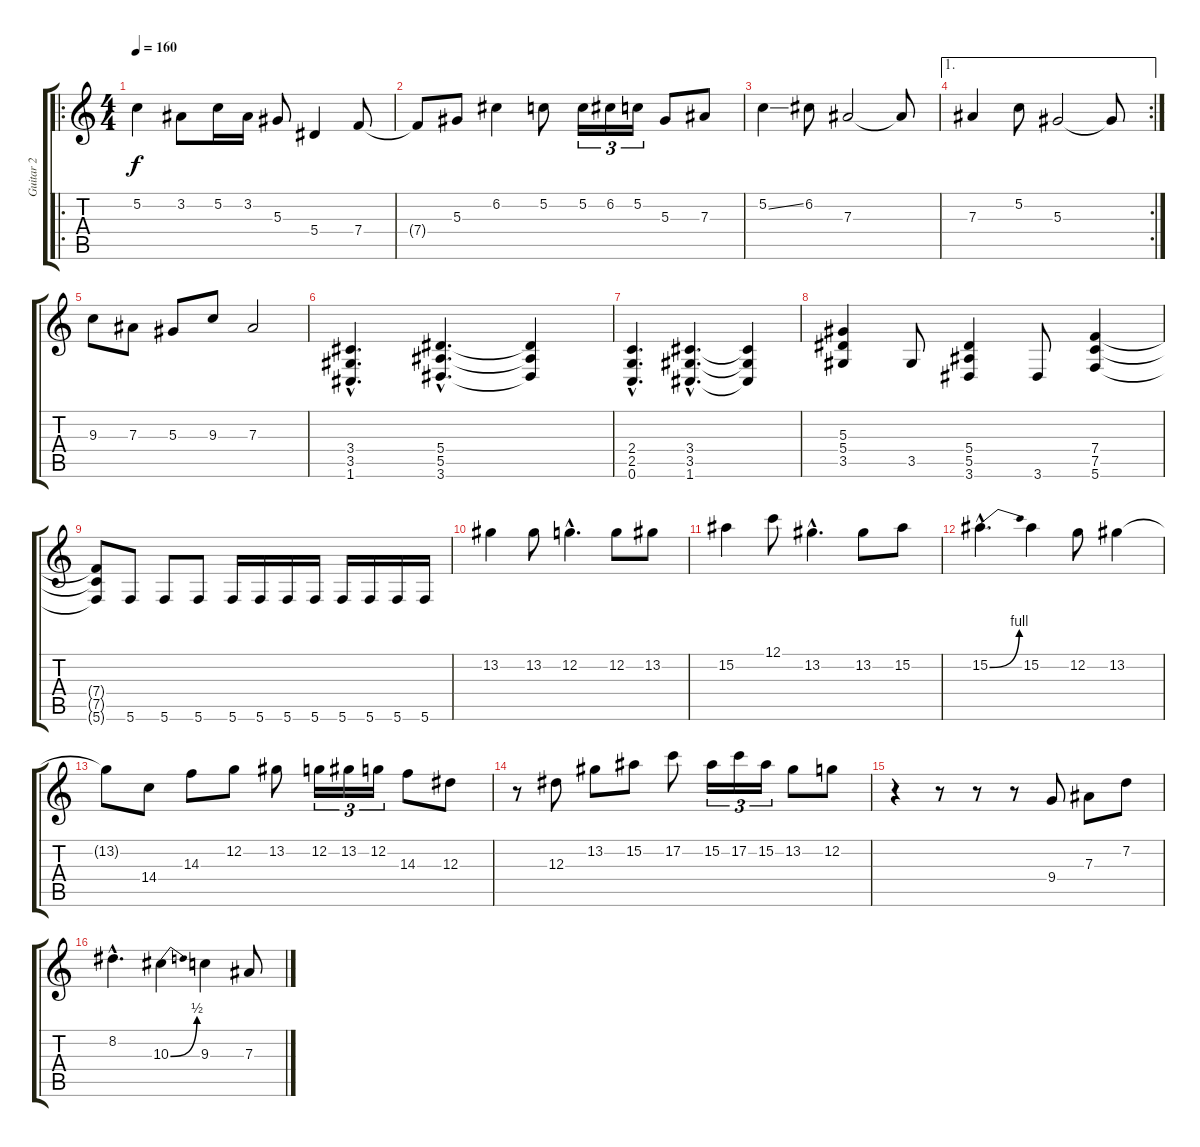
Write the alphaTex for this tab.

\track ("Guitar 2" "Guitar 2") {instrument overdrivenguitar}
\staff {score tabs}
\tuning (C4 G3 Eb3 Bb2 F2 C2) {hide}
\ro
\ts (4 4)
\tempo 160
\clef g2
\ks c
5.2.4{dy f} 3.2.8 5.2.16 3.2.16 5.3.8 5.4.4 7.4.8 |
7.4{t}.8 5.3.8 6.2.4 5.2.8 5.2.16{tu (3 2)} 6.2.16{tu (3 2)} 5.2.16{tu (3 2)} 5.3.8 7.3.8 |
5.2{ss}.4 6.2.8 7.3.2 7.3{t}.8 |
\ae 1
\rc 2
7.3.4 5.2.8 5.3.2 5.3{t}.8 |
9.3.8 7.3.8 5.3.8 9.3.8 7.3.2 |
(3.4{hac} 3.5{hac} 1.6{hac}).4{d} (5.4{hac} 5.5{hac} 3.6{hac}).4{d} (5.4{t} 5.5{t} 3.6{t}).4 |
(2.4{hac} 2.5{hac} 0.6{hac}).4{d} (3.4{hac} 3.5{hac} 1.6{hac}).4{d} (3.4{t} 3.5{t} 1.6{t}).4 |
(5.3 5.4 3.5).4 3.5.8 (5.4 5.5 3.6).4 3.6.8 (7.4 7.5 5.6).4 |
(7.4{t} 7.5{t} 5.6{t}).8 5.6.8 5.6.8 5.6.8 5.6.16 5.6.16 5.6.16 5.6.16 5.6.16 5.6.16 5.6.16 5.6.16 |
13.2.4 13.2.8 12.2{hac}.4{d} 12.2.8 13.2.8 |
15.2.4 12.1.8 13.2{hac}.4{d} 13.2.8 15.2.8 |
15.2{be (bend 0 0 60 4) hac}.4{d} 15.2.4 12.2.8 13.2.4 |
13.2{t}.8 14.4.8 14.3.8 12.2.8 13.2.8 12.2.16{tu (3 2)} 13.2.16{tu (3 2)} 12.2.16{tu (3 2)} 14.3.8 12.3.8 |
r.8 12.3.8 13.2.8 15.2.8 17.2.8 15.2.16{tu (3 2)} 17.2.16{tu (3 2)} 15.2.16{tu (3 2)} 13.2.8 12.2.8 |
r.4 r.8 r.8 r.8 9.4.8 7.3.8 7.2.8 |
8.2{hac}.4{d} 10.3{be (bend 0 0 60 2)}.4 9.3.4 7.3.8
